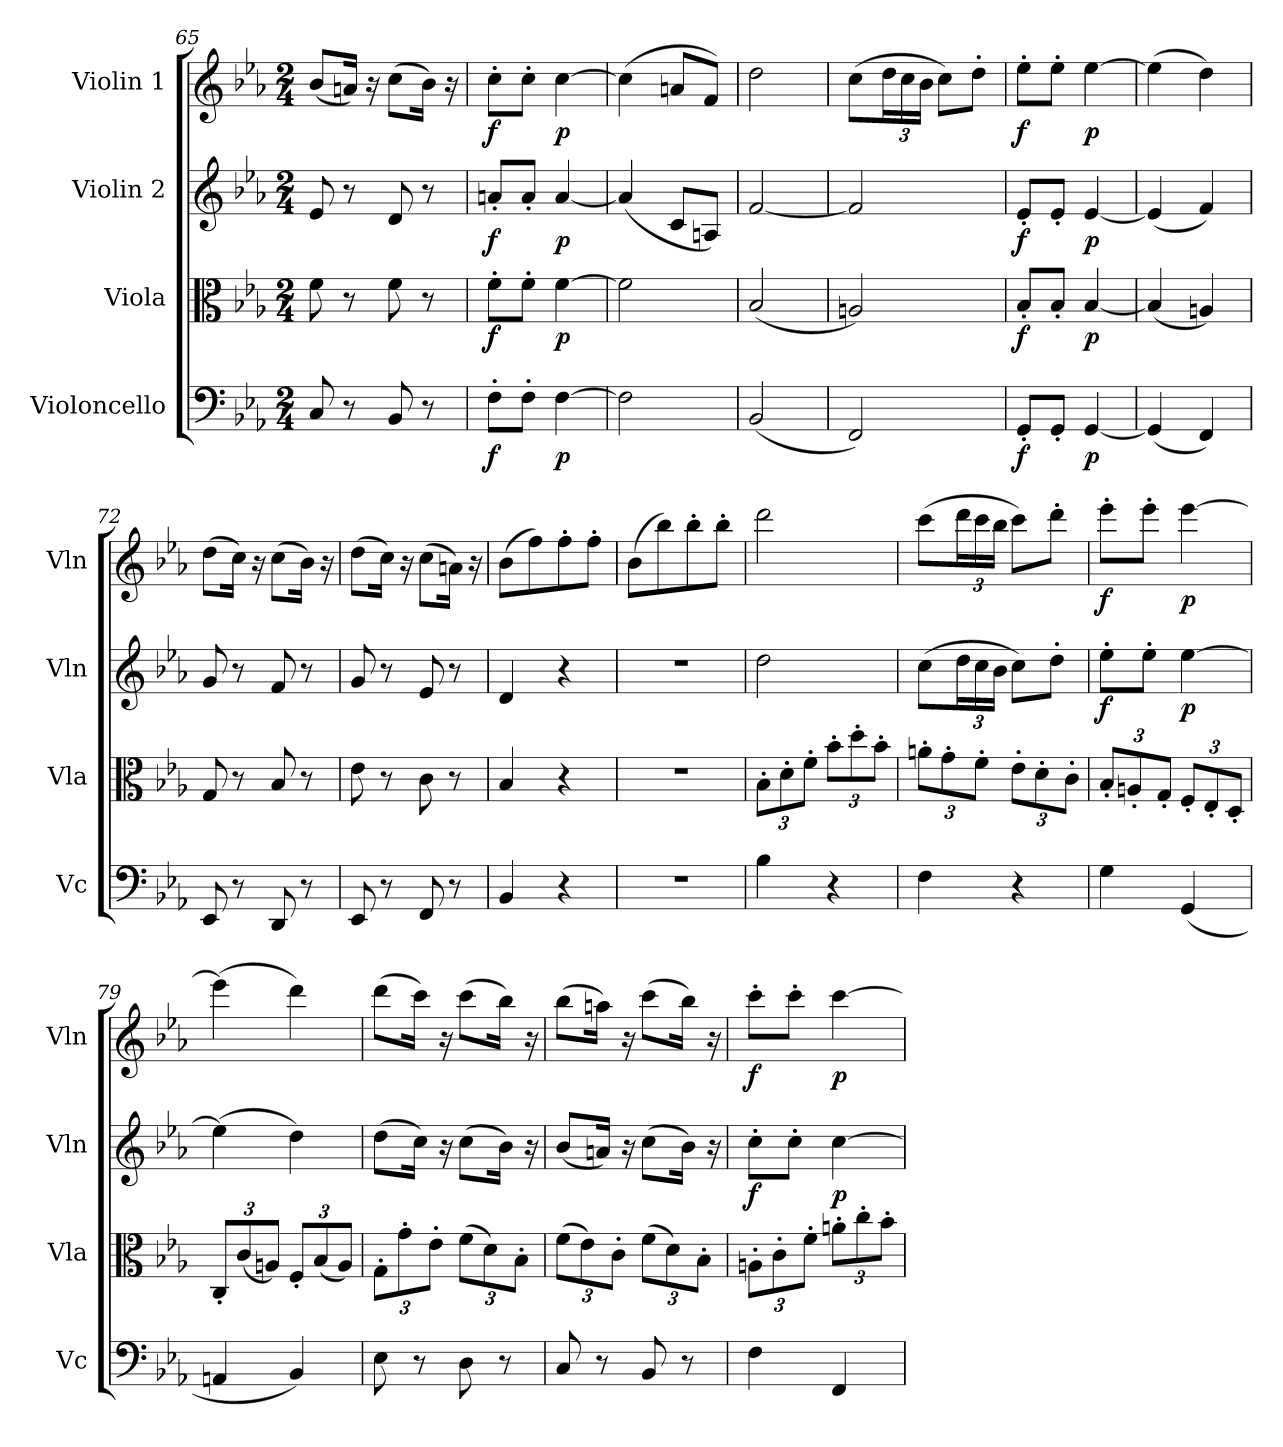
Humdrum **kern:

**kern	**dynam	**kern	**dynam	**kern	**dynam	**kern	**dynam
*part4	*part4	*part3	*part3	*part2	*part2	*part1	*part1
*staff4	*staff4	*staff3	*staff3	*staff2	*staff2	*staff1	*staff1
*I"Violoncello	*	*I"Viola	*	*I"Violin 2	*	*I"Violin 1	*
*I'Vc	*	*I'Vla	*	*I'Vln	*	*I'Vln	*
*clefF4	*	*clefC3	*	*clefG2	*	*clefG2	*
*k[b-e-a-]	*	*k[b-e-a-]	*	*k[b-e-a-]	*	*k[b-e-a-]	*
*M2/4	*	*M2/4	*	*M2/4	*	*M2/4	*
=65	=65	=65	=65	=65	=65	=65	=65
8C/	.	8f\	.	8e-/	.	(8b-/L	.
8r	.	8r	.	8r	.	16an/Jk)	.
.	.	.	.	.	.	16r	.
8BB-/	.	8f\	.	8d/	.	(8cc\L	.
8r	.	8r	.	8r	.	16b-\Jk)	.
.	.	.	.	.	.	16r	.
!!LO:LB:g=z
=66	=66	=66	=66	=66	=66	=66	=66
!	!LO:DY:b	!	!LO:DY:b	!	!LO:DY:b	!	!LO:DY:b
8F'\L	f	8f'\L	f	8an'/L	f	8cc'\L	f
8F'\J	.	8f'\J	.	8a'/J	.	8cc'\J	.
!	!LO:DY:b	!	!LO:DY:b	!	!LO:DY:b	!	!LO:DY:b
[4F\	p	[4f\	p	[4a/	p	[4cc\	p
=67	=67	=67	=67	=67	=67	=67	=67
2F\]	.	2f\]	.	(4a/]	.	(4cc\]	.
.	.	.	.	8c/L	.	8an/L	.
.	.	.	.	8An/J)	.	8f/J)	.
=68	=68	=68	=68	=68	=68	=68	=68
(2BB-/	.	(2B-/	.	[2f/	.	2dd\	.
=69	=69	=69	=69	=69	=69	=69	=69
2FF/)	.	2An/)	.	2f/]	.	(8cc\L	.
*	*	*	*	*	*	*Xbrackettup	*
.	.	.	.	.	.	24dd\L	.
.	.	.	.	.	.	24cc\	.
.	.	.	.	.	.	24b-\JJ	.
.	.	.	.	.	.	8cc\L)	.
.	.	.	.	.	.	8dd'\J	.
=70	=70	=70	=70	=70	=70	=70	=70
!	!LO:DY:b	!	!LO:DY:b	!	!LO:DY:b	!	!LO:DY:b
8GG'/L	f	8B-'/L	f	8e-'/L	f	8ee-'\L	f
8GG'/J	.	8B-'/J	.	8e-'/J	.	8ee-'\J	.
!	!LO:DY:b	!	!LO:DY:b	!	!LO:DY:b	!	!LO:DY:b
[4GG/	p	[4B-/	p	[4e-/	p	[4ee-\	p
=71	=71	=71	=71	=71	=71	=71	=71
(4GG/]	.	(4B-/]	.	(4e-/]	.	(4ee-\]	.
4FF/)	.	4An/)	.	4f/)	.	4dd\)	.
=72	=72	=72	=72	=72	=72	=72	=72
8EE-/	.	8G/	.	8g/	.	(8dd\L	.
8r	.	8r	.	8r	.	16cc\Jk)	.
.	.	.	.	.	.	16r	.
8DD/	.	8B-/	.	8f/	.	(8cc\L	.
8r	.	8r	.	8r	.	16b-\Jk)	.
.	.	.	.	.	.	16r	.
=73	=73	=73	=73	=73	=73	=73	=73
8EE-/	.	8e-\	.	8g/	.	(8dd\L	.
8r	.	8r	.	8r	.	16cc\Jk)	.
.	.	.	.	.	.	16r	.
8FF/	.	8c\	.	8e-/	.	(8cc\L	.
8r	.	8r	.	8r	.	16an\Jk)	.
.	.	.	.	.	.	16r	.
=74	=74	=74	=74	=74	=74	=74	=74
4BB-/	.	4B-/	.	4d/	.	(8b-\L	.
.	.	.	.	.	.	8ff\)	.
4r	.	4r	.	4r	.	8ff'\	.
.	.	.	.	.	.	8ff'\J	.
=75	=75	=75	=75	=75	=75	=75	=75
2r	.	2r	.	2r	.	(8b-\L	.
.	.	.	.	.	.	8bb-\)	.
.	.	.	.	.	.	8bb-'\	.
.	.	.	.	.	.	8bb-'\J	.
=76	=76	=76	=76	=76	=76	=76	=76
*	*	*Xbrackettup	*	*	*	*	*
4B-\	.	12B-'\L	.	2dd\	.	2ddd\	.
.	.	12d'\	.	.	.	.	.
.	.	12f'\J	.	.	.	.	.
4r	.	12b-'\L	.	.	.	.	.
.	.	12dd'\	.	.	.	.	.
.	.	12b-'\J	.	.	.	.	.
!!LO:PB:g=z
=77	=77	=77	=77	=77	=77	=77	=77
4F\	.	12an'\L	.	(8cc\L	.	(8ccc\L	.
.	.	12g'\	.	.	.	.	.
*	*	*	*	*Xbrackettup	*	*	*
.	.	.	.	24dd\L	.	24ddd\L	.
.	.	12f'\J	.	24cc\	.	24ccc\	.
.	.	.	.	24b-\JJ	.	24bb-\JJ	.
4r	.	12e-'\L	.	8cc\L)	.	8ccc\L)	.
.	.	12d'\	.	.	.	.	.
.	.	.	.	8dd'\J	.	8ddd'\J	.
.	.	12c'\J	.	.	.	.	.
!!LO:LB:g=z
=78	=78	=78	=78	=78	=78	=78	=78
!	!	!	!	!	!LO:DY:b	!	!LO:DY:b
4G\	.	12B-'/L	.	8ee-'\L	f	8eee-'\L	f
.	.	12An'/	.	.	.	.	.
.	.	.	.	8ee-'\J	.	8eee-'\J	.
.	.	12G'/J	.	.	.	.	.
!	!	!	!	!	!LO:DY:b	!	!LO:DY:b
(4GG/	.	12F'/L	.	[4ee-\	p	[4eee-\	p
.	.	12E-'/	.	.	.	.	.
.	.	12D'/J	.	.	.	.	.
=79	=79	=79	=79	=79	=79	=79	=79
4AAn/	.	12C'/L	.	(4ee-\]	.	(4eee-\]	.
.	.	(12c/	.	.	.	.	.
.	.	12An/J)	.	.	.	.	.
4BB-/)	.	12F'/L	.	4dd\)	.	4ddd\)	.
.	.	(12B-/	.	.	.	.	.
.	.	12A/J)	.	.	.	.	.
=80	=80	=80	=80	=80	=80	=80	=80
8E-\	.	12G'\L	.	(8dd\L	.	(8ddd\L	.
.	.	12g'\	.	.	.	.	.
8r	.	.	.	16cc\Jk)	.	16ccc\Jk)	.
.	.	12e-'\J	.	.	.	.	.
.	.	.	.	16r	.	16r	.
8D\	.	(12f\L	.	(8cc\L	.	(8ccc\L	.
.	.	12d\)	.	.	.	.	.
8r	.	.	.	16b-\Jk)	.	16bb-\Jk)	.
.	.	12B-'\J	.	.	.	.	.
.	.	.	.	16r	.	16r	.
=81	=81	=81	=81	=81	=81	=81	=81
8C/	.	(12f\L	.	(8b-/L	.	(8bb-\L	.
.	.	12e-\)	.	.	.	.	.
8r	.	.	.	16an/Jk)	.	16aan\Jk)	.
.	.	12c'\J	.	.	.	.	.
.	.	.	.	16r	.	16r	.
8BB-/	.	(12f\L	.	(8cc\L	.	(8ccc\L	.
.	.	12d\)	.	.	.	.	.
8r	.	.	.	16b-\Jk)	.	16bb-\Jk)	.
.	.	12B-'\J	.	.	.	.	.
.	.	.	.	16r	.	16r	.
=82	=82	=82	=82	=82	=82	=82	=82
!	!	!	!	!	!LO:DY:b	!	!LO:DY:b
4F\	.	12An'\L	.	8cc'\L	f	8ccc'\L	f
.	.	12c'\	.	.	.	.	.
.	.	.	.	8cc'\J	.	8ccc'\J	.
.	.	12f'\J	.	.	.	.	.
!	!	!	!	!	!LO:DY:b	!	!LO:DY:b
4FF/	.	12an'\L	.	[4cc\	p	[4ccc\	p
.	.	12cc'\	.	.	.	.	.
.	.	12b-'\J	.	.	.	.	.
=	=	=	=	=	=	=	=
*-	*-	*-	*-	*-	*-	*-	*-
